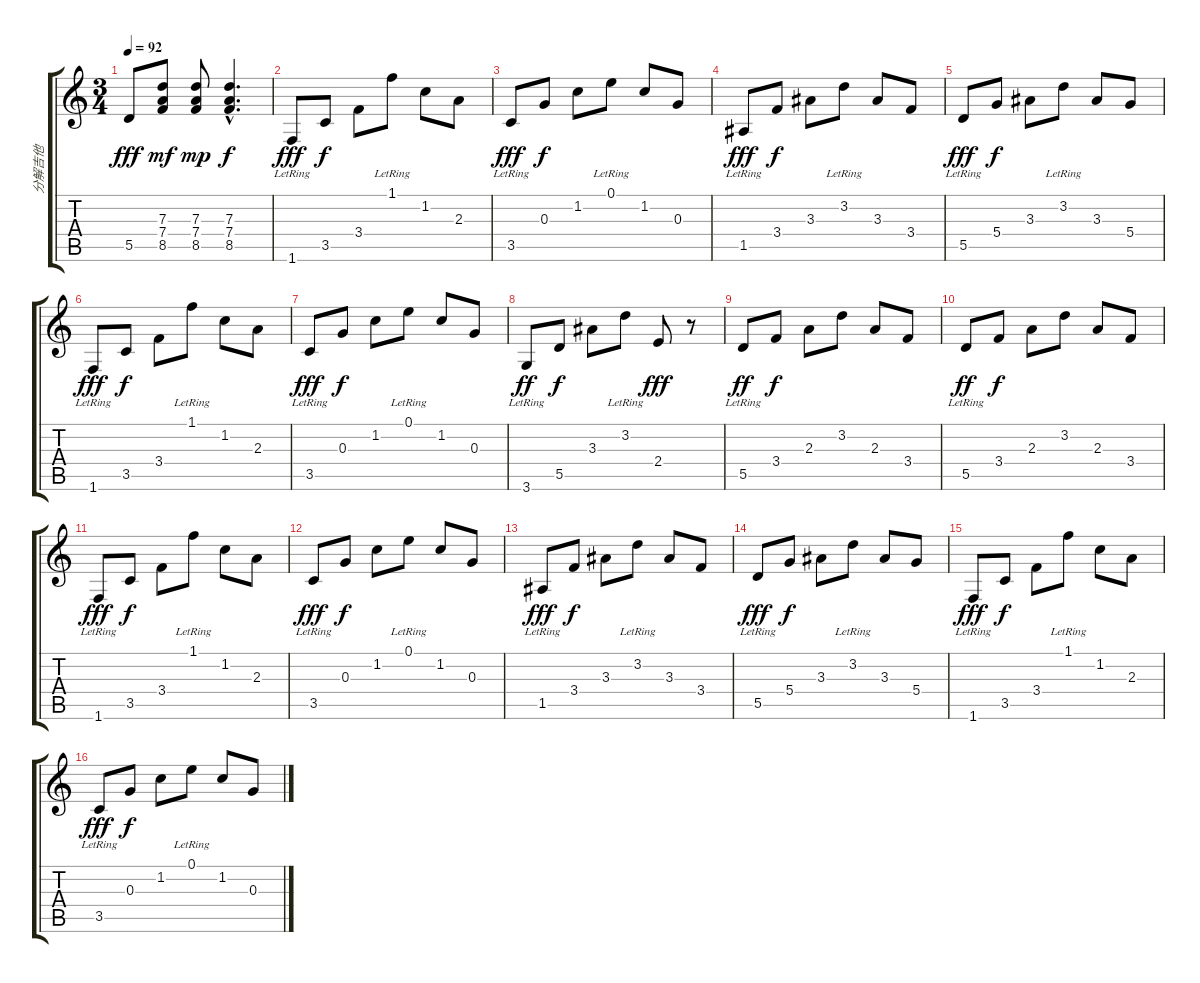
\track ("分解吉他" "分解吉他") {instrument acousticguitarnylon}
\staff {score tabs}
\tuning (E4 B3 G3 D3 A2 E2) {hide}
\ts (3 4)
\tempo 92
\clef g2
\ks c
5.5.8{dy fff} (7.3 7.4 8.5).8{dy mf} (7.3 7.4 8.5).8{dy mp} (7.3{hac} 7.4{hac} 8.5{hac}).4{d dy f} |
1.6{lr}.8{dy fff} 3.5.8{dy f} 3.4.8 1.1{lr}.8 1.2.8 2.3.8 |
3.5{lr}.8{dy fff} 0.3.8{dy f} 1.2.8 0.1{lr}.8 1.2.8 0.3.8 |
1.5{lr}.8{dy fff} 3.4.8{dy f} 3.3.8 3.2{lr}.8 3.3.8 3.4.8 |
5.5{lr}.8{dy fff} 5.4.8{dy f} 3.3.8 3.2{lr}.8 3.3.8 5.4.8 |
1.6{lr}.8{dy fff} 3.5.8{dy f} 3.4.8 1.1{lr}.8 1.2.8 2.3.8 |
3.5{lr}.8{dy fff} 0.3.8{dy f} 1.2.8 0.1{lr}.8 1.2.8 0.3.8 |
3.6{lr}.8{dy ff} 5.5.8{dy f} 3.3.8 3.2{lr}.8 2.4.8{dy fff} r.8 |
5.5{lr}.8{dy ff} 3.4.8{dy f} 2.3.8 3.2.8 2.3.8 3.4.8 |
5.5{lr}.8{dy ff} 3.4.8{dy f} 2.3.8 3.2.8 2.3.8 3.4.8 |
1.6{lr}.8{dy fff} 3.5.8{dy f} 3.4.8 1.1{lr}.8 1.2.8 2.3.8 |
3.5{lr}.8{dy fff} 0.3.8{dy f} 1.2.8 0.1{lr}.8 1.2.8 0.3.8 |
1.5{lr}.8{dy fff} 3.4.8{dy f} 3.3.8 3.2{lr}.8 3.3.8 3.4.8 |
5.5{lr}.8{dy fff} 5.4.8{dy f} 3.3.8 3.2{lr}.8 3.3.8 5.4.8 |
1.6{lr}.8{dy fff} 3.5.8{dy f} 3.4.8 1.1{lr}.8 1.2.8 2.3.8 |
3.5{lr}.8{dy fff} 0.3.8{dy f} 1.2.8 0.1{lr}.8 1.2.8 0.3.8
